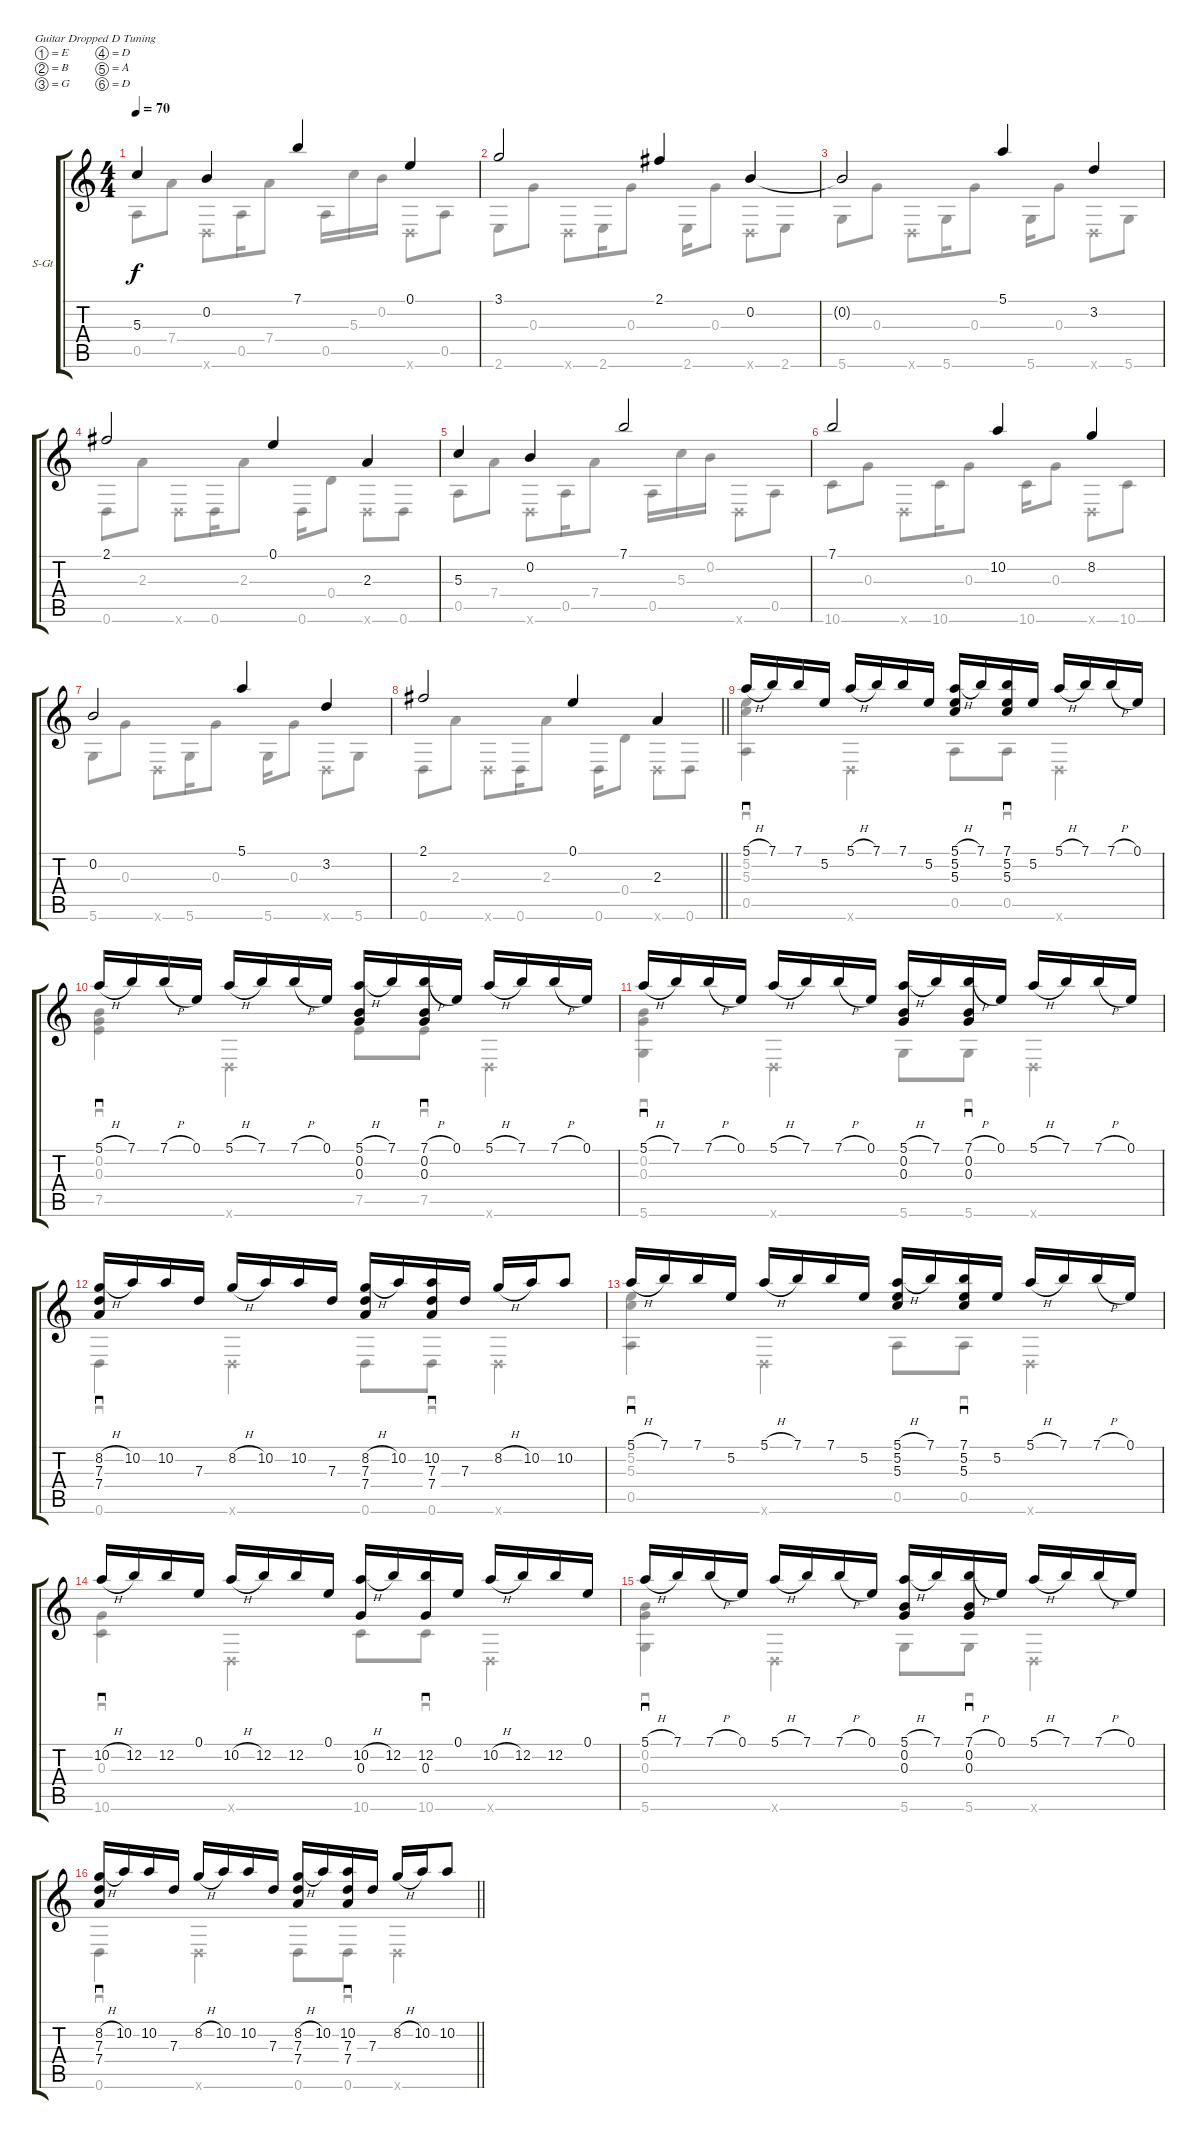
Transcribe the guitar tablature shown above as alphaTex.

\defaultSystemsLayout 4
\bracketExtendMode groupsimilarinstruments
\firstSystemTrackNameOrientation horizontal
\otherSystemsTrackNameOrientation horizontal
\track ("Steel Guitar" "S-Gt") {instrument acousticguitarsteel}
\staff {score tabs}
\tuning (E4 B3 G3 D3 A2 D2)
\voice
\ts (4 4)
\tempo 70
\clef g2
\scale
0.525287
\ks c
5.3.4{dy f} 0.2.4 7.1.4 0.1.4 |
\scale
0.474807 3.1.2 2.1.4 0.2.4 |
\scale
0.516287 0.2{t}.2 5.1.4 3.2.4 |
\scale
0.483652 2.1.2 0.1.4 2.3.4 |
\scale
0.54489 5.3.4 0.2.4 7.1.2 |
\scale
0.455202 7.1.2 10.2.4 8.2.4 |
\scale
0.54203 0.2.2 5.1.4 3.2.4 |
\barLineRight lightlight
2.1.2 0.1.4 2.3.4 |
5.1{h}.16{sd} 7.1.16 7.1.16 5.2.16 5.1{h}.16 7.1.16 7.1.16 5.2.16 (5.1{h} 5.2 5.3).16 7.1.16 (7.1 5.2 5.3).16{sd} 5.2.16 5.1{h}.16 7.1.16 7.1{h}.16 0.1.16 |
5.1{h}.16{sd} 7.1.16 7.1{h}.16 0.1.16 5.1{h}.16 7.1.16 7.1{h}.16 0.1.16 (5.1{h} 0.2 0.3).16 7.1.16 (7.1{h} 0.2 0.3).16{sd} 0.1.16 5.1{h}.16 7.1.16 7.1{h}.16 0.1.16 |
\scale
0.532019 5.1{h}.16{sd} 7.1.16 7.1{h}.16 0.1.16 5.1{h}.16 7.1.16 7.1{h}.16 0.1.16 (5.1{h} 0.2 0.3).16 7.1.16 (7.1{h} 0.2 0.3).16{sd} 0.1.16 5.1{h}.16 7.1.16 7.1{h}.16 0.1.16 |
\scale
0.468004 (8.2{h} 7.3 7.4).16{sd} 10.2.16 10.2.16 7.3.16 8.2{h}.16 10.2.16 10.2.16 7.3.16 (8.2{h} 7.3 7.4).16 10.2.16 (10.2 7.3 7.4).16{sd} 7.3.16 8.2{h}.16 10.2.16 10.2.8 |
5.1{h}.16{sd} 7.1.16 7.1.16 5.2.16 5.1{h}.16 7.1.16 7.1.16 5.2.16 (5.1{h} 5.2 5.3).16 7.1.16 (7.1 5.2 5.3).16{sd} 5.2.16 5.1{h}.16 7.1.16 7.1{h}.16 0.1.16 |
10.2{h}.16{sd} 12.2.16 12.2.16 0.1.16 10.2{h}.16 12.2.16 12.2.16 0.1.16 (10.2{h} 0.3).16 12.2.16 (12.2 0.3).16{sd} 0.1.16 10.2{h}.16 12.2.16 12.2.16 0.1.16 |
5.1{h}.16{sd} 7.1.16 7.1{h}.16 0.1.16 5.1{h}.16 7.1.16 7.1{h}.16 0.1.16 (5.1{h} 0.2 0.3).16 7.1.16 (7.1{h} 0.2 0.3).16{sd} 0.1.16 5.1{h}.16 7.1.16 7.1{h}.16 0.1.16 |
\barLineRight lightlight
(8.2{h} 7.3 7.4).16{sd} 10.2.16 10.2.16 7.3.16 8.2{h}.16 10.2.16 10.2.16 7.3.16 (8.2{h} 7.3 7.4).16 10.2.16 (10.2 7.3 7.4).16{sd} 7.3.16 8.2{h}.16 10.2.16 10.2.8
\voice
\clef g2
\ottava regular
\simile none
\scale
0.525287
\ks c
0.5.8{dy f} 7.4.8 0.6{x}.8 0.5.16 7.4.8 0.5.16 5.3.16 0.2.16 0.6{x}.8 0.5.8 |
\scale
0.474807 2.6.8 0.3.8 0.6{x}.8 2.6.16 0.3.8 2.6.16 0.3.8 0.6{x}.8 2.6.8 |
\scale
0.516287 5.6.8 0.3.8 0.6{x}.8 5.6.16 0.3.8 5.6.16 0.3.8 0.6{x}.8 5.6.8 |
\scale
0.483652 0.6.8 2.3.8 0.6{x}.8 0.6.16 2.3.8 0.6.16 0.4.8 0.6{x}.8 0.6.8 |
\scale
0.54489 0.5.8 7.4.8 0.6{x}.8 0.5.16 7.4.8 0.5.16 5.3.16 0.2.16 0.6{x}.8 0.5.8 |
\scale
0.455202 10.6.8 0.3.8 0.6{x}.8 10.6.16 0.3.8 10.6.16 0.3.8 0.6{x}.8 10.6.8 |
\scale
0.54203 5.6.8 0.3.8 0.6{x}.8 5.6.16 0.3.8 5.6.16 0.3.8 0.6{x}.8 5.6.8 |
\barLineRight lightlight
0.6.8 2.3.8 0.6{x}.8 0.6.16 2.3.8 0.6.16 0.4.8 0.6{x}.8 0.6.8 |
(0.5 5.2 5.3).4{sd} 0.6{x}.4 0.5.8 0.5.8{sd} 0.6{x}.4 |
(7.5 0.2 0.3).4{sd} 0.6{x}.4 7.5.8 7.5.8{sd} 0.6{x}.4 |
\scale
0.532019 (0.2 0.3 5.6).4{sd} 0.6{x}.4 5.6.8 5.6.8{sd} 0.6{x}.4 |
\scale
0.468004 0.6.4{sd} 0.6{x}.4 0.6.8 0.6.8{sd} 0.6{x}.4 |
(0.5 5.2 5.3).4{sd} 0.6{x}.4 0.5.8 0.5.8{sd} 0.6{x}.4 |
(0.3 10.6).4{sd} 0.6{x}.4 10.6.8 10.6.8{sd} 0.6{x}.4 |
(0.2 0.3 5.6).4{sd} 0.6{x}.4 5.6.8 5.6.8{sd} 0.6{x}.4 |
\barLineRight lightlight
0.6.4{sd} 0.6{x}.4 0.6.8 0.6.8{sd} 0.6{x}.4
